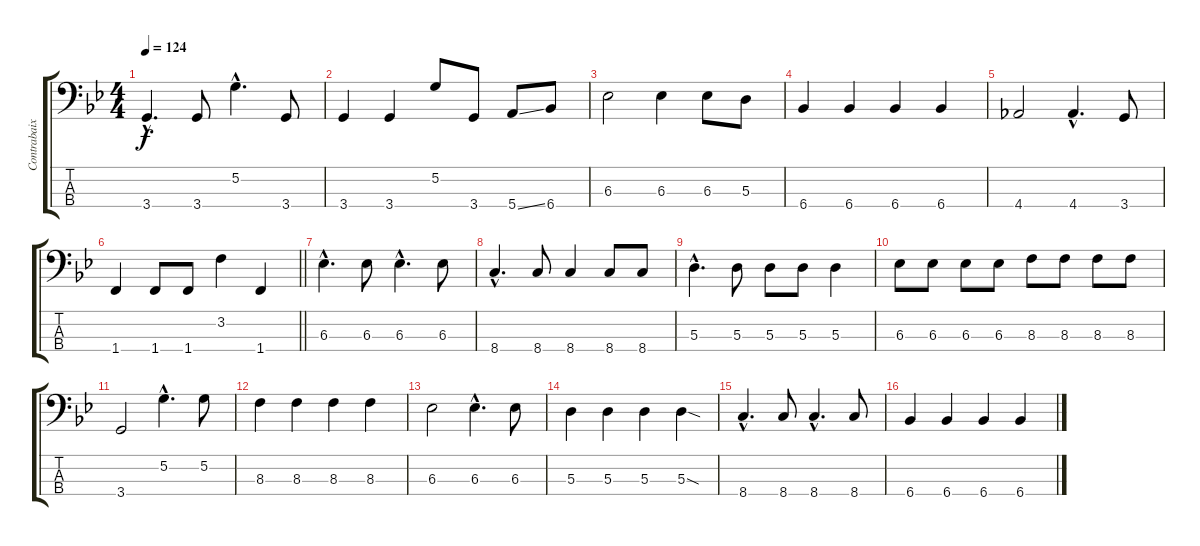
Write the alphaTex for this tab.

\track ("Contrabaixo" "Contrabaix") {instrument electricbassfinger}
\staff {score tabs}
\tuning (G2 D2 A1 E1) {hide}
\ts (4 4)
\tempo 124
\clef f4
\ks bb
3.4{hac}.4{d dy f} 3.4.8 5.2{hac}.4{d} 3.4.8 |
3.4.4 3.4.4 5.2.8 3.4.8 5.4{ss}.8 6.4.8 |
6.3.2 6.3.4 6.3.8 5.3.8 |
6.4.4 6.4.4 6.4.4 6.4.4 |
4.4.2 4.4{hac}.4{d} 3.4.8 |
\barLineRight lightlight
1.4.4 1.4.8 1.4.8 3.2.4 1.4.4 |
6.3{hac}.4{d} 6.3.8 6.3{hac}.4{d} 6.3.8 |
8.4{hac}.4{d} 8.4.8 8.4.4 8.4.8 8.4.8 |
5.3{hac}.4{d} 5.3.8 5.3.8 5.3.8 5.3.4 |
6.3.8 6.3.8 6.3.8 6.3.8 8.3.8 8.3.8 8.3.8 8.3.8 |
3.4.2 5.2{hac}.4{d} 5.2.8 |
8.3.4 8.3.4 8.3.4 8.3.4 |
6.3.2 6.3{hac}.4{d} 6.3.8 |
5.3.4 5.3.4 5.3.4 5.3{sod}.4 |
8.4{hac}.4{d} 8.4.8 8.4{hac}.4{d} 8.4.8 |
6.4.4 6.4.4 6.4.4 6.4.4
